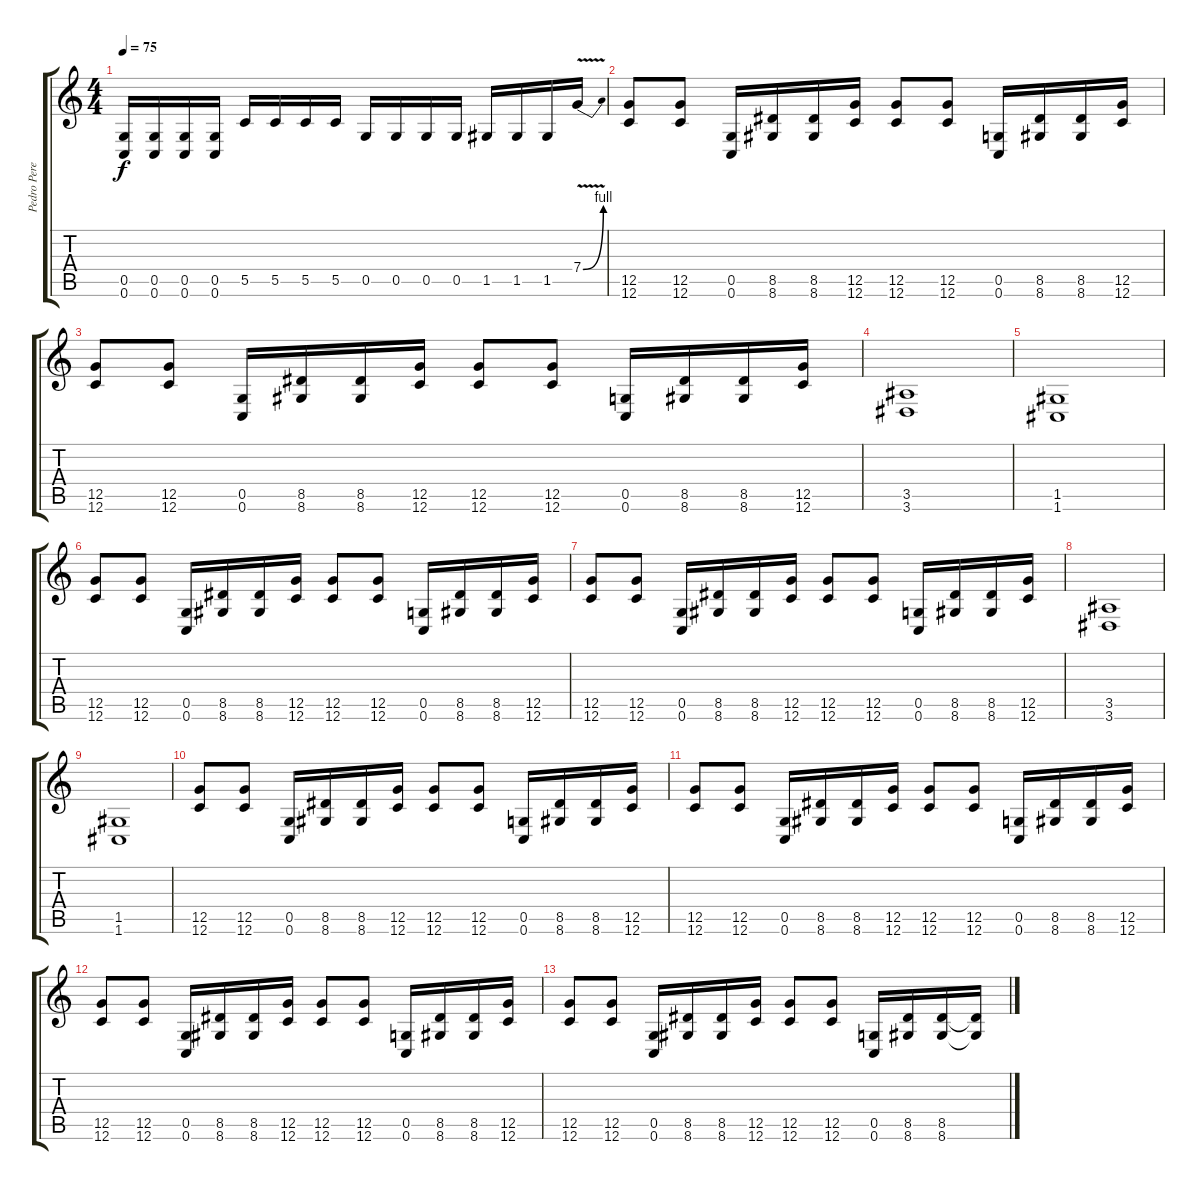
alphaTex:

\track ("Pedro Pereira" "Pedro Pere") {instrument distortionguitar}
\staff {score tabs}
\tuning (D4 A3 F3 C3 G2 C2) {hide}
\ts (4 4)
\tempo 75
\clef g2
\ks c
(0.5 0.6).16{dy f} (0.5 0.6).16 (0.5 0.6).16 (0.5 0.6).16 5.5.16 5.5.16 5.5.16 5.5.16 0.5.16 0.5.16 0.5.16 0.5.16 1.5.16 1.5.16 1.5.16 7.4{be (bend 0 0 60 4) v}.16 |
(12.5 12.6).8 (12.5 12.6).8 (0.5 0.6).16 (8.5 8.6).16 (8.5 8.6).16 (12.5 12.6).16 (12.5 12.6).8 (12.5 12.6).8 (0.5 0.6).16 (8.5 8.6).16 (8.5 8.6).16 (12.5 12.6).16 |
(12.5 12.6).8 (12.5 12.6).8 (0.5 0.6).16 (8.5 8.6).16 (8.5 8.6).16 (12.5 12.6).16 (12.5 12.6).8 (12.5 12.6).8 (0.5 0.6).16 (8.5 8.6).16 (8.5 8.6).16 (12.5 12.6).16 |
(3.5 3.6).1 |
(1.5 1.6).1 |
(12.5 12.6).8 (12.5 12.6).8 (0.5 0.6).16 (8.5 8.6).16 (8.5 8.6).16 (12.5 12.6).16 (12.5 12.6).8 (12.5 12.6).8 (0.5 0.6).16 (8.5 8.6).16 (8.5 8.6).16 (12.5 12.6).16 |
(12.5 12.6).8 (12.5 12.6).8 (0.5 0.6).16 (8.5 8.6).16 (8.5 8.6).16 (12.5 12.6).16 (12.5 12.6).8 (12.5 12.6).8 (0.5 0.6).16 (8.5 8.6).16 (8.5 8.6).16 (12.5 12.6).16 |
(3.5 3.6).1 |
(1.5 1.6).1 |
(12.5 12.6).8 (12.5 12.6).8 (0.5 0.6).16 (8.5 8.6).16 (8.5 8.6).16 (12.5 12.6).16 (12.5 12.6).8 (12.5 12.6).8 (0.5 0.6).16 (8.5 8.6).16 (8.5 8.6).16 (12.5 12.6).16 |
(12.5 12.6).8 (12.5 12.6).8 (0.5 0.6).16 (8.5 8.6).16 (8.5 8.6).16 (12.5 12.6).16 (12.5 12.6).8 (12.5 12.6).8 (0.5 0.6).16 (8.5 8.6).16 (8.5 8.6).16 (12.5 12.6).16 |
(12.5 12.6).8 (12.5 12.6).8 (0.5 0.6).16 (8.5 8.6).16 (8.5 8.6).16 (12.5 12.6).16 (12.5 12.6).8 (12.5 12.6).8 (0.5 0.6).16 (8.5 8.6).16 (8.5 8.6).16 (12.5 12.6).16 |
(12.5 12.6).8 (12.5 12.6).8 (0.5 0.6).16 (8.5 8.6).16 (8.5 8.6).16 (12.5 12.6).16 (12.5 12.6).8 (12.5 12.6).8 (0.5 0.6).16 (8.5 8.6).16 (8.5 8.6).16 (8.5{t} 8.6{t}).16
